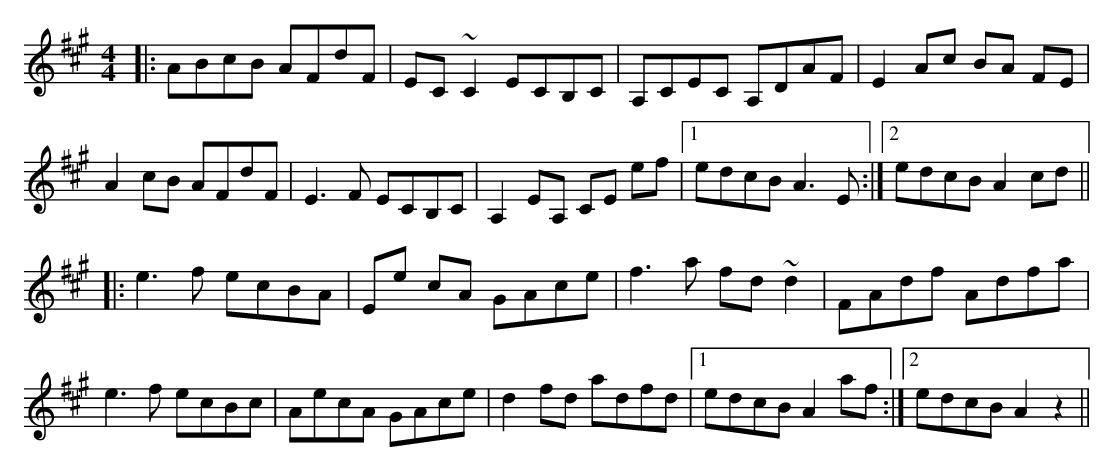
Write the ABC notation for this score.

X:1
M:4/4
K:A
|:ABcB AFdF|EC~C2 ECB,C|A,CEC A,DAF|E2 Ac BA FE|
A2 cB AFdF|E3F ECB,C|A,2EA, CE ef|1 edcB A3E:|2 edcB A2 cd||
|:e3f ecBA|Ee cA GAce|f3 a fd~d2|FAdf Adfa|
e3f ecBc|AecA GAce|d2 fd adfd|1 edcB A2af:|2 edcB A2z2||
